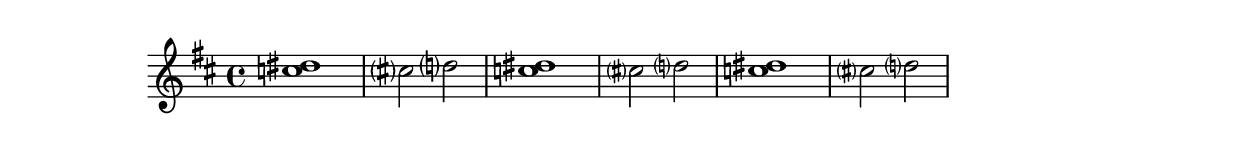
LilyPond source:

\version "1.7.18"
\header{
	texidoc="@cindex Cautionary Accidentals
Lilypond can display cautionary accidentals in different ways.
" }
\score { \notes \context Staff \transpose c c'' {
  \key d \major
%  \property Staff.autoReminders = #'cautionary
  \property Staff.Accidental \override #'font-relative-size = #0
  <<dis c>>1 cis?2 d?
  \property Staff.Accidental \override #'cautionary-style = #'smaller
  <<dis c>>1 cis?2 d?
  \property Staff.Accidental \override #'cautionary-style = #'parentheses
  <<dis c>>1 cis?2 d?

}
\paper{raggedright = ##t}
}

%% new-chords-done %%
